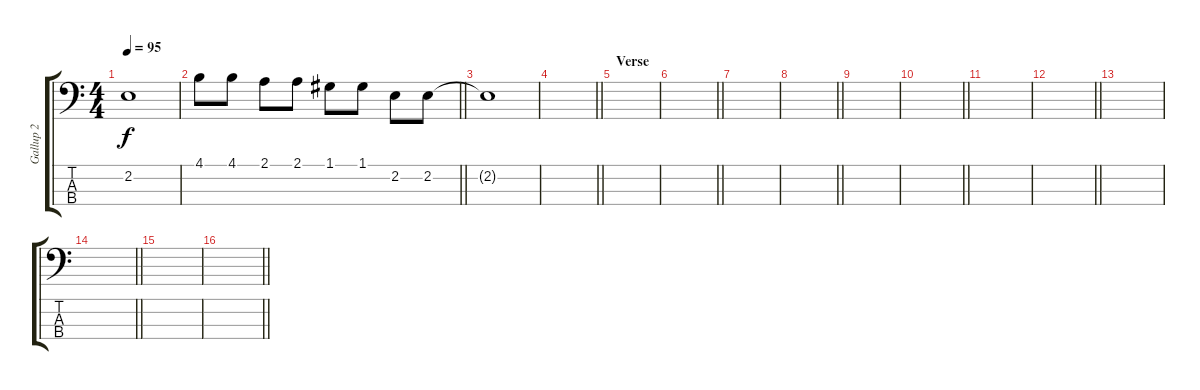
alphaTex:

\track ("Gallup 2" "Gallup 2") {instrument electricbasspick}
\staff {score tabs}
\tuning (G2 D2 A1 E1) {hide}
\ts (4 4)
\tempo 95
\clef f4
\ks c
2.2{t}.1{dy f} |
\barLineRight lightlight
4.1.8 4.1.8 2.1.8 2.1.8 1.1.8 1.1.8 2.2.8 2.2.8 |
2.2{t}.1 |
\barLineRight lightlight
|
\section ("" "Verse")
|
\barLineRight lightlight
|
|
\barLineRight lightlight
|
|
\barLineRight lightlight
|
|
\barLineRight lightlight
|
|
\barLineRight lightlight
|
|
\barLineRight lightlight
